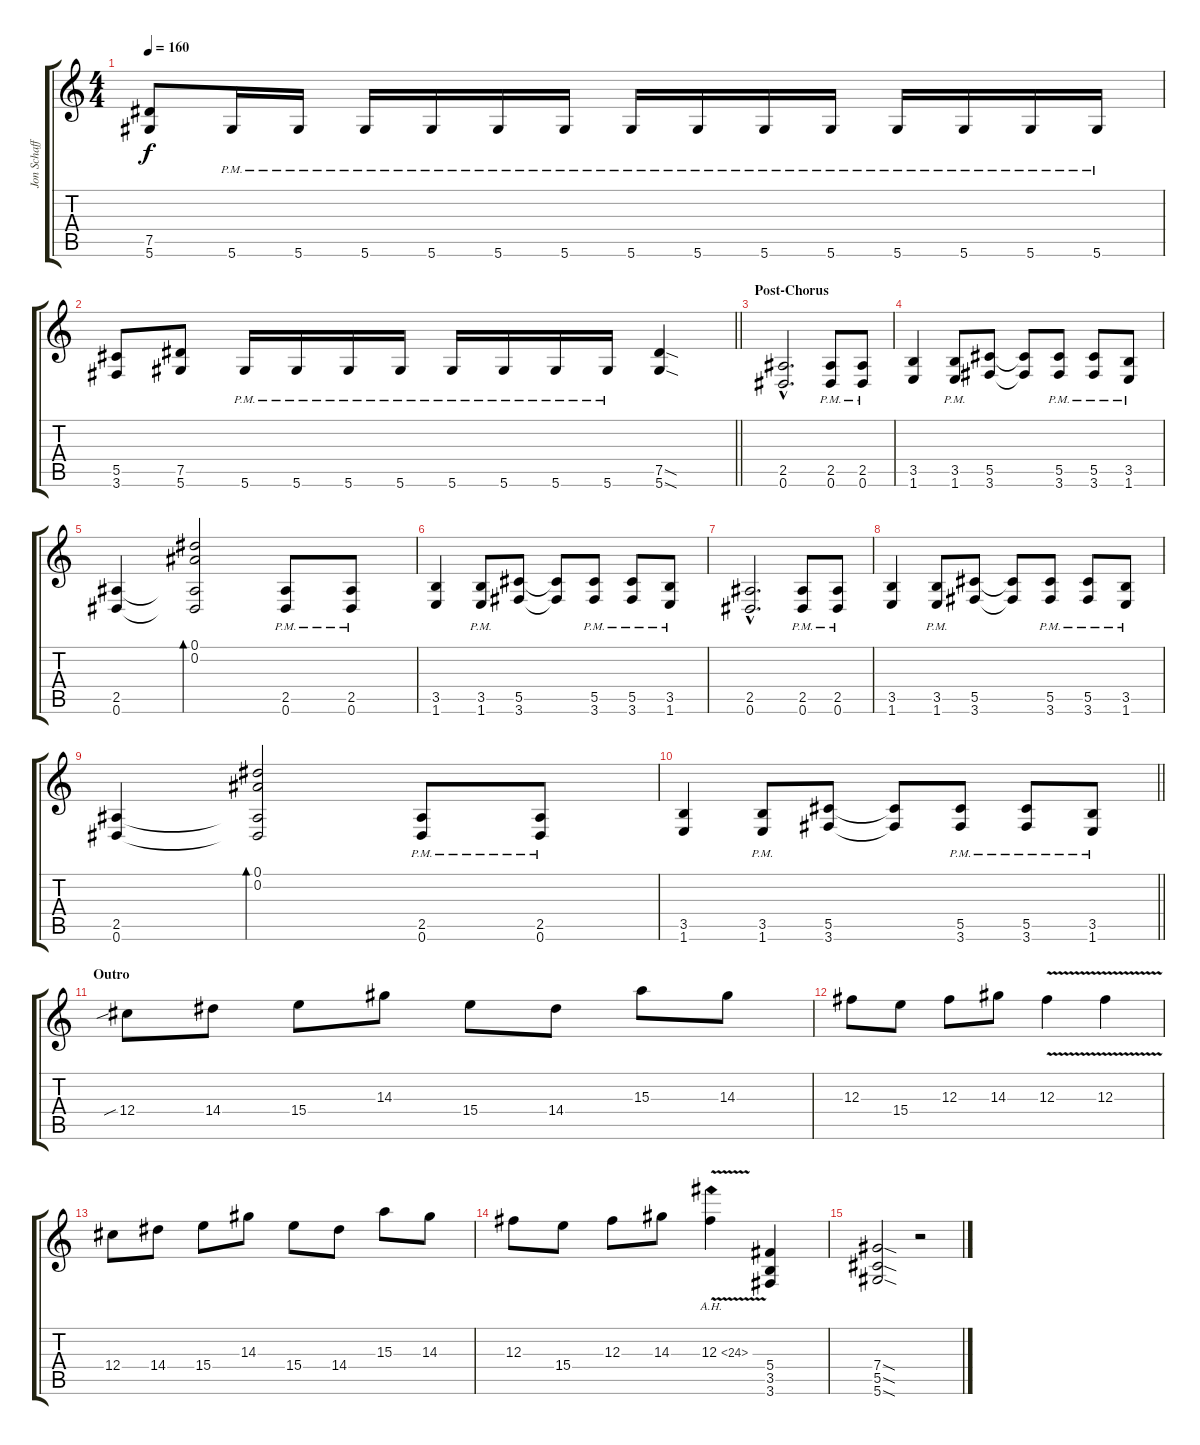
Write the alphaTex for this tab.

\track ("Jon Schaffer" "Jon Schaff") {instrument distortionguitar}
\staff {score tabs}
\tuning (Eb4 Bb3 Gb3 Db3 Ab2 Eb2) {hide}
\ts (4 4)
\tempo 160
\clef g2
\ks c
(7.5 5.6).8{dy f} 5.6{pm}.16 5.6{pm}.16 5.6{pm}.16 5.6{pm}.16 5.6{pm}.16 5.6{pm}.16 5.6{pm}.16 5.6{pm}.16 5.6{pm}.16 5.6{pm}.16 5.6{pm}.16 5.6{pm}.16 5.6{pm}.16 5.6{pm}.16 |
\barLineRight lightlight
(5.5 3.6).8 (7.5 5.6).8 5.6{pm}.16 5.6{pm}.16 5.6{pm}.16 5.6{pm}.16 5.6{pm}.16 5.6{pm}.16 5.6{pm}.16 5.6{pm}.16 (7.5{sod} 5.6{sod}).4 |
\section ("" "Post-Chorus")
(2.5{hac} 0.6{hac}).2{d} (2.5{pm} 0.6{pm}).8 (2.5{pm} 0.6{pm}).8 |
(3.5 1.6).4 (3.5{pm} 1.6{pm}).8 (5.5 3.6).8 (5.5{t} 3.6{t}).8 (5.5{pm} 3.6{pm}).8 (5.5{pm} 3.6{pm}).8 (3.5{pm} 1.6{pm}).8 |
(2.5 0.6).4 (0.1 0.2 2.5{t} 0.6{t}).2{bd 120} (2.5{pm} 0.6{pm}).8 (2.5{pm} 0.6{pm}).8 |
(3.5 1.6).4 (3.5{pm} 1.6{pm}).8 (5.5 3.6).8 (5.5{t} 3.6{t}).8 (5.5{pm} 3.6{pm}).8 (5.5{pm} 3.6{pm}).8 (3.5{pm} 1.6{pm}).8 |
(2.5{hac} 0.6{hac}).2{d} (2.5{pm} 0.6{pm}).8 (2.5{pm} 0.6{pm}).8 |
(3.5 1.6).4 (3.5{pm} 1.6{pm}).8 (5.5 3.6).8 (5.5{t} 3.6{t}).8 (5.5{pm} 3.6{pm}).8 (5.5{pm} 3.6{pm}).8 (3.5{pm} 1.6{pm}).8 |
(2.5 0.6).4 (0.1 0.2 2.5{t} 0.6{t}).2{bd 120} (2.5{pm} 0.6{pm}).8 (2.5{pm} 0.6{pm}).8 |
\barLineRight lightlight
(3.5 1.6).4 (3.5{pm} 1.6{pm}).8 (5.5 3.6).8 (5.5{t} 3.6{t}).8 (5.5{pm} 3.6{pm}).8 (5.5{pm} 3.6{pm}).8 (3.5{pm} 1.6{pm}).8 |
\section ("" "Outro")
12.4{sib}.8 14.4.8 15.4.8 14.3.8 15.4.8 14.4.8 15.3.8 14.3.8 |
12.3.8 15.4.8 12.3.8 14.3.8 12.3{v}.4 12.3{v}.4 |
12.4.8 14.4.8 15.4.8 14.3.8 15.4.8 14.4.8 15.3.8 14.3.8 |
12.3.8 15.4.8 12.3.8 14.3.8 12.3{ah 12 v}.4 (5.4 3.5 3.6).4 |
(7.4{sod} 5.5{sod} 5.6{sod}).2 r.2
